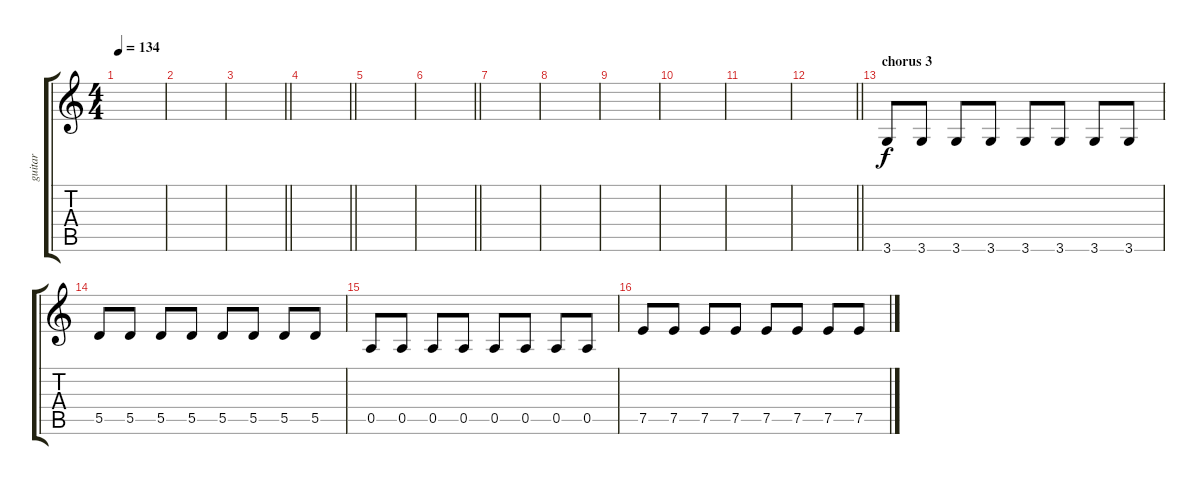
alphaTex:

\track ("guitar " "guitar ") {instrument electricguitarmuted}
\staff {score tabs}
\tuning (E4 B3 G3 D3 A2 E2) {hide}
\ts (4 4)
\tempo 134
\clef g2
\ks c
|
|
\barLineRight lightlight
|
\barLineRight lightlight
|
|
\barLineRight lightlight
|
|
|
|
|
|
\barLineRight lightlight
|
\section ("" "chorus 3")
3.6.8 3.6.8 3.6.8 3.6.8 3.6.8 3.6.8 3.6.8 3.6.8 |
5.5.8 5.5.8 5.5.8 5.5.8 5.5.8 5.5.8 5.5.8 5.5.8 |
0.5.8 0.5.8 0.5.8 0.5.8 0.5.8 0.5.8 0.5.8 0.5.8 |
7.5.8 7.5.8 7.5.8 7.5.8 7.5.8 7.5.8 7.5.8 7.5.8
